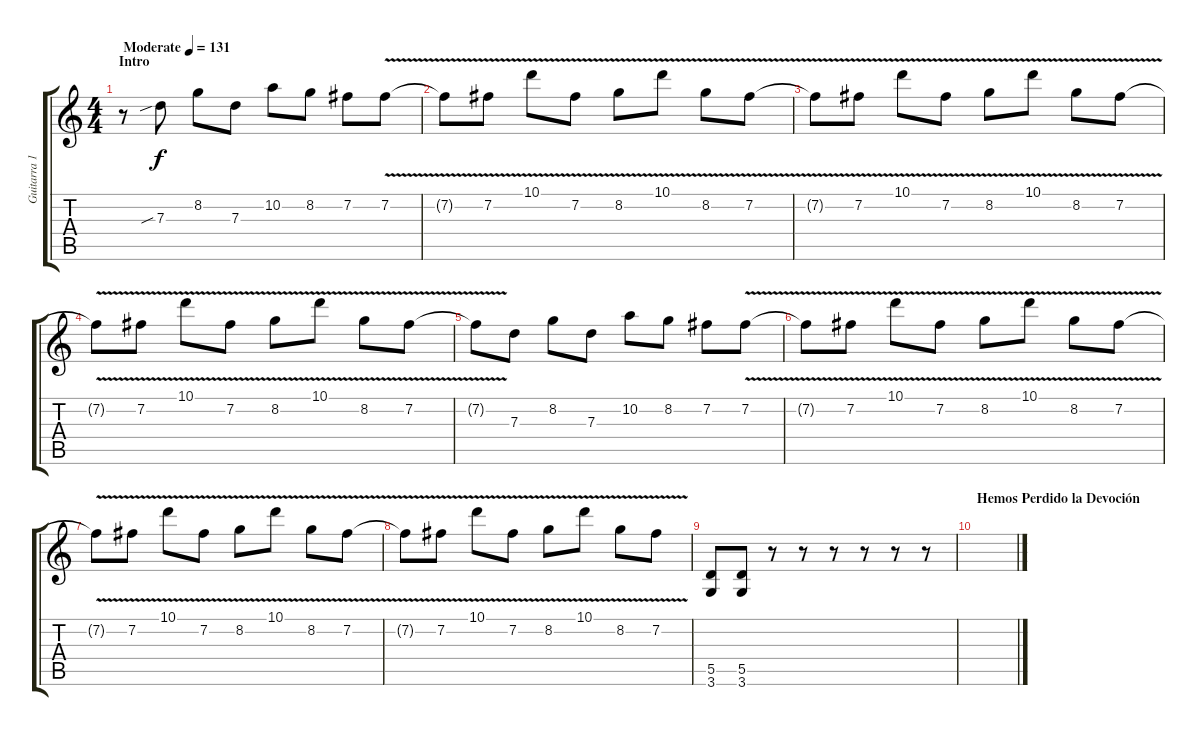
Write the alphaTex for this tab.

\track ("Guitarra 1" "Guitarra 1") {instrument distortionguitar}
\staff {score tabs}
\tuning (E4 B3 G3 D3 A2 E2) {hide}
\ts (4 4)
\section ("" "Intro")
\tempo (131 "Moderate")
\clef g2
\ks c
r.8{dy f instrument distortionguitar} 7.3{sib}.8 8.2.8 7.3.8 10.2.8 8.2.8 7.2.8 7.2{v}.8 |
7.2{t}.8 7.2{v}.8 10.1{v}.8 7.2{v}.8 8.2{v}.8 10.1{v}.8 8.2{v}.8 7.2{v}.8 |
7.2{t}.8 7.2{v}.8 10.1{v}.8 7.2{v}.8 8.2{v}.8 10.1{v}.8 8.2{v}.8 7.2{v}.8 |
7.2{t}.8 7.2{v}.8 10.1{v}.8 7.2{v}.8 8.2{v}.8 10.1{v}.8 8.2{v}.8 7.2{v}.8 |
7.2{t}.8 7.3.8 8.2.8 7.3.8 10.2.8 8.2.8 7.2.8 7.2{v}.8 |
7.2{t}.8 7.2{v}.8 10.1{v}.8 7.2{v}.8 8.2{v}.8 10.1{v}.8 8.2{v}.8 7.2{v}.8 |
7.2{t}.8 7.2{v}.8 10.1{v}.8 7.2{v}.8 8.2{v}.8 10.1{v}.8 8.2{v}.8 7.2{v}.8 |
7.2{t}.8 7.2{v}.8 10.1{v}.8 7.2{v}.8 8.2{v}.8 10.1{v}.8 8.2{v}.8 7.2{v}.8 |
(5.5 3.6).8 (5.5 3.6).8 r.8 r.8 r.8 r.8 r.8 r.8 |
\section ("" "Hemos Perdido la Devoción")
